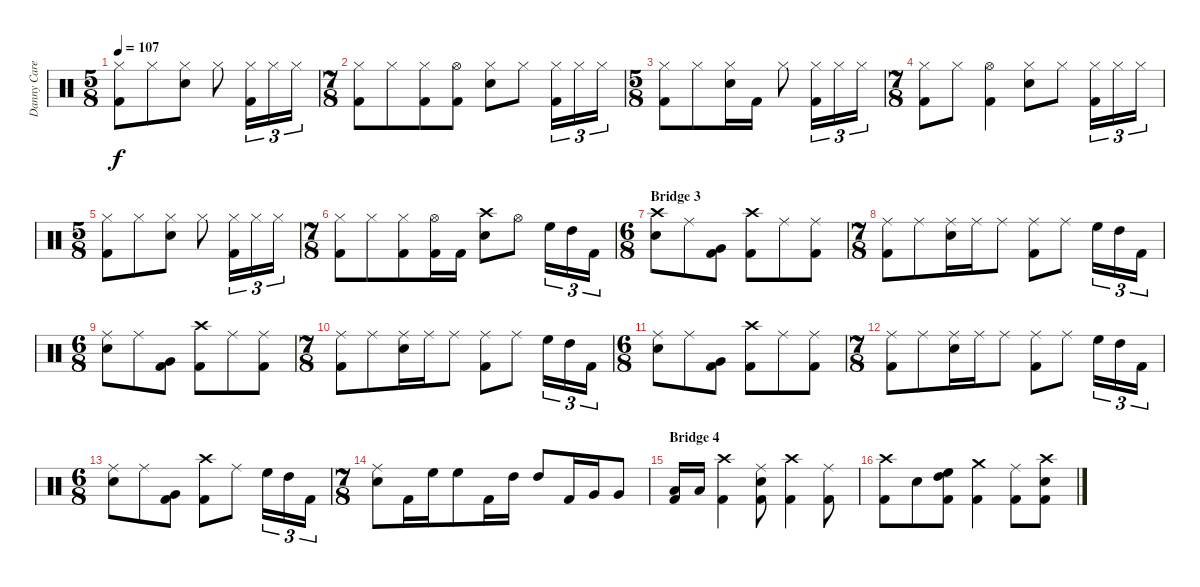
\track ("Danny Carey" "Danny Care") {instrument percussion}
\staff {score}
\articulation defaults
\ts (5 8)
\tempo 107
\clef neutral
\ks c
("Hi-Hat (closed)" "Kick (hit) 2").8{dy f} "Hi-Hat (closed)".8 ("Hi-Hat (closed)" "Electric Snare (hit)").8 "Hi-Hat (closed)".8 ("Hi-Hat (closed)" "Kick (hit) 2").16{tu (3 2)} "Hi-Hat (closed)".16{tu (3 2)} "Hi-Hat (closed)".16{tu (3 2)} |
\ts (7 8)
("Hi-Hat (closed)" "Kick (hit) 2").8 "Hi-Hat (closed)".8 ("Hi-Hat (closed)" "Kick (hit) 2").8 ("Hi-Hat (open)" "Kick (hit) 2").8 ("Hi-Hat (closed)" "Electric Snare (hit)").8 "Hi-Hat (closed)".8 ("Hi-Hat (closed)" "Kick (hit) 2").16{tu (3 2)} "Hi-Hat (closed)".16{tu (3 2)} "Hi-Hat (closed)".16{tu (3 2)} |
\ts (5 8)
("Hi-Hat (closed)" "Kick (hit) 2").8 "Hi-Hat (closed)".8 ("Hi-Hat (closed)" "Electric Snare (hit)").16 "Kick (hit) 2".16 "Hi-Hat (closed)".8 ("Hi-Hat (closed)" "Kick (hit) 2").16{tu (3 2)} "Hi-Hat (closed)".16{tu (3 2)} "Hi-Hat (closed)".16{tu (3 2)} |
\ts (7 8)
("Hi-Hat (closed)" "Kick (hit) 2").8 "Hi-Hat (closed)".8 ("Hi-Hat (open)" "Kick (hit) 2").4 ("Hi-Hat (closed)" "Electric Snare (hit)").8 "Hi-Hat (closed)".8 ("Hi-Hat (closed)" "Kick (hit) 2").16{tu (3 2)} "Hi-Hat (closed)".16{tu (3 2)} "Hi-Hat (closed)".16{tu (3 2)} |
\ts (5 8)
("Hi-Hat (closed)" "Kick (hit) 2").8 "Hi-Hat (closed)".8 ("Hi-Hat (closed)" "Electric Snare (hit)").8 "Hi-Hat (closed)".8 ("Hi-Hat (closed)" "Kick (hit) 2").16{tu (3 2)} "Hi-Hat (closed)".16{tu (3 2)} "Hi-Hat (closed)".16{tu (3 2)} |
\ts (7 8)
("Hi-Hat (closed)" "Kick (hit) 2").8 "Hi-Hat (closed)".8 ("Hi-Hat (closed)" "Kick (hit) 2").8 ("Hi-Hat (open)" "Kick (hit) 2").16 "Kick (hit) 2".16 ("Crash high (hit)" "Electric Snare (hit)").8 "Hi-Hat (open)".8 "High Floor Tom (hit)".16{tu (3 2)} "High Tom (hit)".16{tu (3 2)} "Kick (hit) 2".16{tu (3 2)} |
\ts (6 8)
\section ("" "Bridge 3")
("Crash high (hit)" "Electric Snare (hit)").8 "Ride (middle)".8 ("Very Low Tom (hit)" "Kick (hit) 2").8 ("Crash high (hit)" "Kick (hit) 2").8 "Ride (middle)".8 ("Ride (middle)" "Kick (hit) 2").8 |
\ts (7 8)
("Ride (middle)" "Kick (hit) 2").8 "Ride (middle)".8 ("Ride (middle)" "Electric Snare (hit)").16 "Ride (middle)".16 "Ride (middle)".8 ("Ride (middle)" "Kick (hit) 2").8 "Ride (middle)".8 "High Floor Tom (hit)".16{tu (3 2)} "High Tom (hit)".16{tu (3 2)} "Kick (hit) 2".16{tu (3 2)} |
\ts (6 8)
("Ride (middle)" "Electric Snare (hit)").8 "Ride (middle)".8 ("Very Low Tom (hit)" "Kick (hit) 2").8 ("Crash high (hit)" "Kick (hit) 2").8 "Ride (middle)".8 ("Ride (middle)" "Kick (hit) 2").8 |
\ts (7 8)
("Ride (middle)" "Kick (hit) 2").8 "Ride (middle)".8 ("Ride (middle)" "Electric Snare (hit)").16 "Ride (middle)".16 "Ride (middle)".8 ("Ride (middle)" "Kick (hit) 2").8 "Ride (middle)".8 "High Floor Tom (hit)".16{tu (3 2)} "High Tom (hit)".16{tu (3 2)} "Kick (hit) 2".16{tu (3 2)} |
\ts (6 8)
("Ride (middle)" "Electric Snare (hit)").8 "Ride (middle)".8 ("Very Low Tom (hit)" "Kick (hit) 2").8 ("Crash high (hit)" "Kick (hit) 2").8 "Ride (middle)".8 ("Ride (middle)" "Kick (hit) 2").8 |
\ts (7 8)
("Ride (middle)" "Kick (hit) 2").8 "Ride (middle)".8 ("Ride (middle)" "Electric Snare (hit)").16 "Ride (middle)".16 "Ride (middle)".8 ("Ride (middle)" "Kick (hit) 2").8 "Ride (middle)".8 "High Floor Tom (hit)".16{tu (3 2)} "High Tom (hit)".16{tu (3 2)} "Kick (hit) 2".16{tu (3 2)} |
\ts (6 8)
("Ride (middle)" "Electric Snare (hit)").8 "Ride (middle)".8 ("Very Low Tom (hit)" "Kick (hit) 2").8 ("Crash high (hit)" "Kick (hit) 2").8 "Ride (middle)".8 "High Floor Tom (hit)".16{tu (3 2)} "High Tom (hit)".16{tu (3 2)} "Kick (hit) 2".16{tu (3 2)} |
\ts (7 8)
("Ride (middle)" "Electric Snare (hit)").8 "Kick (hit) 2".16 "High Floor Tom (hit)".16 "High Floor Tom (hit)".8 "Kick (hit) 2".16 "High Tom (hit)".16 "High Tom (hit)".8 "Kick (hit) 2".16 "Very Low Tom (hit)".16 "Very Low Tom (hit)".8 |
\section ("" "Bridge 4")
("Low Floor Tom (hit)" "Kick (hit) 2").16 "Low Floor Tom (hit)".16 ("Crash high (hit)" "Kick (hit) 2").4 ("Ride (middle)" "Electric Snare (hit)" "Kick (hit) 2").8 ("Crash high (hit)" "Kick (hit) 2").4 ("Ride (middle)" "Kick (hit) 2").8 |
("Crash high (hit)" "Kick (hit) 2").8 "Electric Snare (hit)".8 ("High Tom (hit)" "High Floor Tom (hit)" "Kick (hit) 2").8 ("Crash medium (hit)" "Kick (hit) 2").4 ("Ride (middle)" "Kick (hit) 2").8 ("Crash high (hit)" "Electric Snare (hit)" "Kick (hit) 2").8
